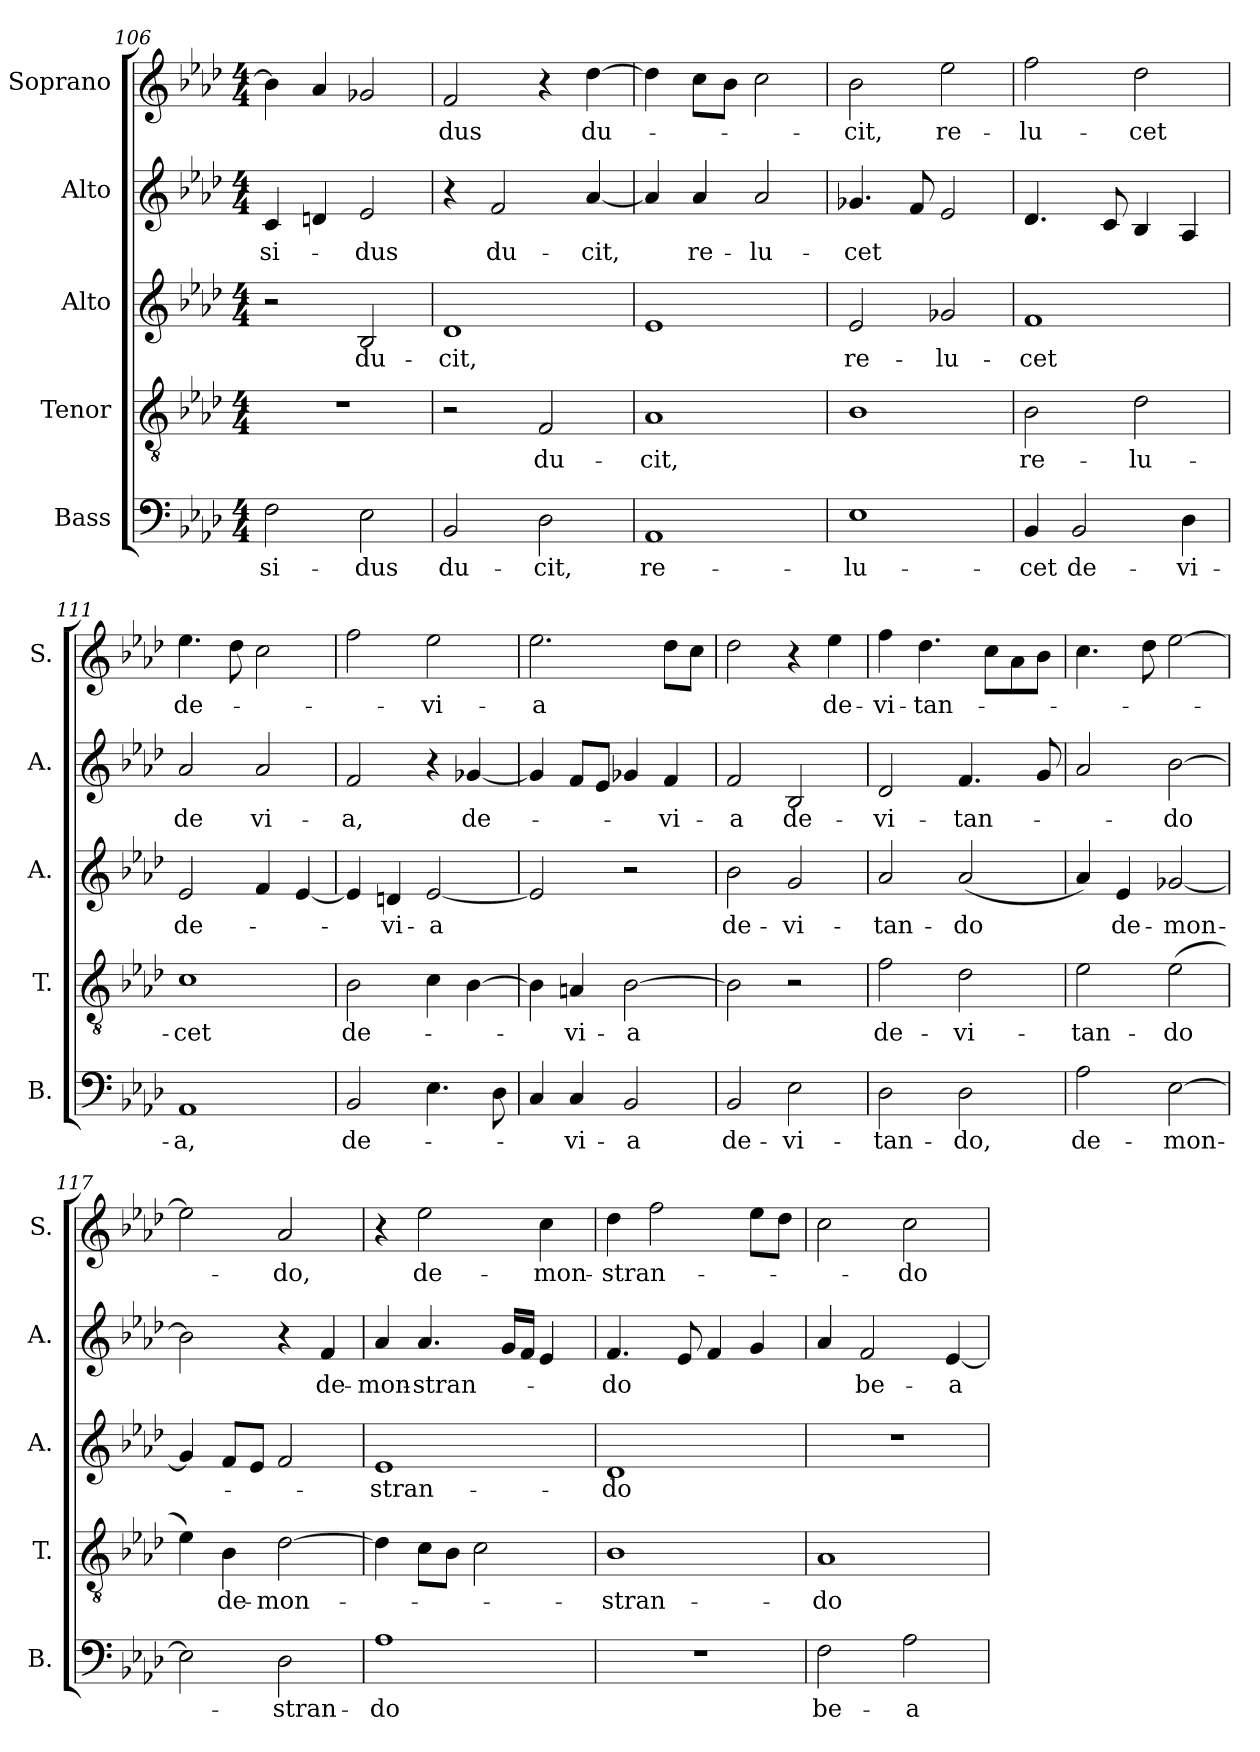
**kern	**text	**kern	**text	**kern	**text	**kern	**text	**kern	**text
*part5	*part5	*part4	*part4	*part3	*part3	*part2	*part2	*part1	*part1
*staff5	*staff5	*staff4	*staff4	*staff3	*staff3	*staff2	*staff2	*staff1	*staff1
*I"Bass	*	*I"Tenor	*	*I"Alto	*	*I"Alto	*	*I"Soprano	*
*I'B.	*	*I'T.	*	*I'A.	*	*I'A.	*	*I'S.	*
*clefF4	*	*clefGv2	*	*clefG2	*	*clefG2	*	*clefG2	*
*k[b-e-a-d-]	*	*k[b-e-a-d-]	*	*k[b-e-a-d-]	*	*k[b-e-a-d-]	*	*k[b-e-a-d-]	*
*M4/4	*	*M4/4	*	*M4/4	*	*M4/4	*	*M4/4	*
=106	=106	=106	=106	=106	=106	=106	=106	=106	=106
!	!LO:LY:b	!	!	!	!	!	!LO:LY:b	!	!
2F\	si-	1r	.	2r	.	4c/	si-	4b-\]	.
.	.	.	.	.	.	4dn/	.	4a-/	.
!	!LO:LY:b	!	!	!	!LO:LY:b	!	!LO:LY:b	!	!
2E-\	-dus	.	.	2B-/	du-	2e-/	-dus	2g-X/	.
!!LO:PB:g=z
=107	=107	=107	=107	=107	=107	=107	=107	=107	=107
!	!LO:LY:b	!	!	!	!LO:LY:b	!	!	!	!LO:LY:b
2BB-/	du-	2r	.	1d-	-cit,	4r	.	2f/	-dus
!	!	!	!	!	!	!	!LO:LY:b	!	!
.	.	.	.	.	.	2f/	du-	.	.
!	!LO:LY:b	!	!LO:LY:b	!	!	!	!	!	!
2D-\	-cit,	2F/	du-	.	.	.	.	4r	.
!	!	!	!	!	!	!	!LO:LY:b	!	!LO:LY:b
.	.	.	.	.	.	[4a-/	-cit,	[4dd-\	du-
=108	=108	=108	=108	=108	=108	=108	=108	=108	=108
!	!LO:LY:b	!	!LO:LY:b	!	!	!	!	!	!
1AA-	re-	1A-	-cit,	1e-	.	4a-/]	.	4dd-\]	.
!	!	!	!	!	!	!	!LO:LY:b	!	!
.	.	.	.	.	.	4a-/	re-	8cc\L	.
.	.	.	.	.	.	.	.	8b-\J	.
!	!	!	!	!	!	!	!LO:LY:b	!	!
.	.	.	.	.	.	2a-/	-lu-	2cc\	.
=109	=109	=109	=109	=109	=109	=109	=109	=109	=109
!	!LO:LY:b	!	!	!	!LO:LY:b	!	!LO:LY:b	!	!LO:LY:b
1E-	-lu-	1B-	.	2e-/	re-	4.g-X/	-cet	2b-\	-cit,
.	.	.	.	.	.	8f/	.	.	.
!	!	!	!	!	!LO:LY:b	!	!	!	!LO:LY:b
.	.	.	.	2g-X/	-lu-	2e-/	.	2ee-\	re-
=110	=110	=110	=110	=110	=110	=110	=110	=110	=110
!	!LO:LY:b	!	!LO:LY:b	!	!LO:LY:b	!	!	!	!LO:LY:b
4BB-/	-cet	2B-\	re-	1f	-cet	4.d-/	.	2ff\	-lu-
!	!LO:LY:b	!	!	!	!	!	!	!	!
2BB-/	de-	.	.	.	.	.	.	.	.
.	.	.	.	.	.	8c/	.	.	.
!	!	!	!LO:LY:b	!	!	!	!	!	!LO:LY:b
.	.	2d-\	-lu-	.	.	4B-/	.	2dd-\	-cet
!	!LO:LY:b	!	!	!	!	!	!	!	!
4D-\	-vi-	.	.	.	.	4A-/	.	.	.
=111	=111	=111	=111	=111	=111	=111	=111	=111	=111
!	!LO:LY:b	!	!LO:LY:b	!	!LO:LY:b	!	!LO:LY:b	!	!LO:LY:b
1AA-	-a,	1c	-cet	2e-/	de-	2a-/	de	4.ee-\	de-
.	.	.	.	.	.	.	.	8dd-\	.
!	!	!	!	!	!	!	!LO:LY:b	!	!
.	.	.	.	4f/	.	2a-/	vi-	2cc\	.
.	.	.	.	[4e-/	.	.	.	.	.
=112	=112	=112	=112	=112	=112	=112	=112	=112	=112
!	!LO:LY:b	!	!LO:LY:b	!	!	!	!LO:LY:b	!	!
2BB-/	de-	2B-\	de-	4e-/]	.	2f/	-a,	2ff\	.
!	!	!	!	!	!LO:LY:b	!	!	!	!
.	.	.	.	4dn/	-vi-	.	.	.	.
!	!	!	!	!	!LO:LY:b	!	!	!	!LO:LY:b
4.E-\	.	4c\	.	[2e-/	-a	4r	.	2ee-\	-vi-
!	!	!	!	!	!	!	!LO:LY:b	!	!
.	.	[4B-\	.	.	.	[4g-X/	de-	.	.
8D-\	.	.	.	.	.	.	.	.	.
=113	=113	=113	=113	=113	=113	=113	=113	=113	=113
!	!	!	!	!	!	!	!	!	!LO:LY:b
4C/	.	4B-\]	.	2e-/]	.	4g-/]	.	2.ee-\	-a
!	!LO:LY:b	!	!LO:LY:b	!	!	!	!	!	!
4C/	-vi-	4An/	-vi-	.	.	8f/L	.	.	.
.	.	.	.	.	.	8e-/J	.	.	.
!	!LO:LY:b	!	!LO:LY:b	!	!	!	!	!	!
2BB-/	-a	[2B-\	-a	2r	.	4g-X/	.	.	.
!	!	!	!	!	!	!	!LO:LY:b	!	!
.	.	.	.	.	.	4f/	-vi-	8dd-\L	.
.	.	.	.	.	.	.	.	8cc\J	.
=114	=114	=114	=114	=114	=114	=114	=114	=114	=114
!	!LO:LY:b	!	!	!	!LO:LY:b	!	!LO:LY:b	!	!
2BB-/	de-	2B-\]	.	2b-\	de-	2f/	-a	2dd-\	.
!	!LO:LY:b	!	!	!	!LO:LY:b	!	!LO:LY:b	!	!
2E-\	-vi-	2r	.	2g/	-vi-	2B-/	de-	4r	.
!	!	!	!	!	!	!	!	!	!LO:LY:b
.	.	.	.	.	.	.	.	4ee-\	de-
!!LO:LB:g=z
=115	=115	=115	=115	=115	=115	=115	=115	=115	=115
!	!LO:LY:b	!	!LO:LY:b	!	!LO:LY:b	!	!LO:LY:b	!	!LO:LY:b
2D-\	-tan-	2f\	de-	2a-/	-tan-	2d-/	-vi-	4ff\	-vi-
!	!	!	!	!	!	!	!	!	!LO:LY:b
.	.	.	.	.	.	.	.	4.dd-\	-tan-
!	!LO:LY:b	!	!LO:LY:b	!	!LO:LY:b	!	!LO:LY:b	!	!
2D-\	-do,	2d-\	-vi-	(2a-/	-do	4.f/	-tan-	.	.
.	.	.	.	.	.	.	.	8cc\L	.
.	.	.	.	.	.	.	.	8a-\	.
.	.	.	.	.	.	8g/	.	8b-\J	.
=116	=116	=116	=116	=116	=116	=116	=116	=116	=116
!	!LO:LY:b	!	!LO:LY:b	!	!	!	!	!	!
2A-\	de-	2e-\	-tan-	4a-/)	.	2a-/	.	4.cc\	.
!	!	!	!	!	!LO:LY:b	!	!	!	!
.	.	.	.	4e-/	de-	.	.	.	.
.	.	.	.	.	.	.	.	8dd-\	.
!	!LO:LY:b	!	!LO:LY:b	!	!LO:LY:b	!	!LO:LY:b	!	!
[2E-\	-mon-	(2e-\	-do	[2g-X/	-mon-	[2b-\	-do	[2ee-\	.
=117	=117	=117	=117	=117	=117	=117	=117	=117	=117
2E-\]	.	4e-\)	.	4g-/]	.	2b-\]	.	2ee-\]	.
!	!	!	!LO:LY:b	!	!	!	!	!	!
.	.	4B-\	de-	8f/L	.	.	.	.	.
.	.	.	.	8e-/J	.	.	.	.	.
!	!LO:LY:b	!	!LO:LY:b	!	!	!	!	!	!LO:LY:b
2D-\	-stran-	[2d-\	-mon-	2f/	.	4r	.	2a-/	-do,
!	!	!	!	!	!	!	!LO:LY:b	!	!
.	.	.	.	.	.	4f/	de-	.	.
=118	=118	=118	=118	=118	=118	=118	=118	=118	=118
!	!LO:LY:b	!	!	!	!LO:LY:b	!	!LO:LY:b	!	!
1A-	-do	4d-\]	.	1e-	-stran-	4a-/	-mon-	4r	.
!	!	!	!	!	!	!	!LO:LY:b	!	!LO:LY:b
.	.	8c\L	.	.	.	4.a-/	-stran-	2ee-\	de-
.	.	8B-\J	.	.	.	.	.	.	.
.	.	2c\	.	.	.	.	.	.	.
.	.	.	.	.	.	16g/LL	.	.	.
.	.	.	.	.	.	16f/JJ	.	.	.
!	!	!	!	!	!	!	!	!	!LO:LY:b
.	.	.	.	.	.	4e-/	.	4cc\	-mon-
=119	=119	=119	=119	=119	=119	=119	=119	=119	=119
!	!	!	!LO:LY:b	!	!LO:LY:b	!	!LO:LY:b	!	!LO:LY:b
1r	.	1B-	-stran-	1d-	-do	4.f/	-do	4dd-\	-stran-
.	.	.	.	.	.	.	.	2ff\	.
.	.	.	.	.	.	8e-/	.	.	.
.	.	.	.	.	.	4f/	.	.	.
.	.	.	.	.	.	4g/	.	8ee-\L	.
.	.	.	.	.	.	.	.	8dd-\J	.
=120	=120	=120	=120	=120	=120	=120	=120	=120	=120
!	!LO:LY:b	!	!LO:LY:b	!	!	!	!	!	!
2F\	be-	1A-	-do	1r	.	4a-/	.	2cc\	.
!	!	!	!	!	!	!	!LO:LY:b	!	!
.	.	.	.	.	.	2f/	be-	.	.
!	!LO:LY:b	!	!	!	!	!	!	!	!LO:LY:b
2A-\	-a-	.	.	.	.	.	.	2cc\	-do
!	!	!	!	!	!	!	!LO:LY:b	!	!
.	.	.	.	.	.	[4e-/	-a-	.	.
=	=	=	=	=	=	=	=	=	=
*-	*-	*-	*-	*-	*-	*-	*-	*-	*-
